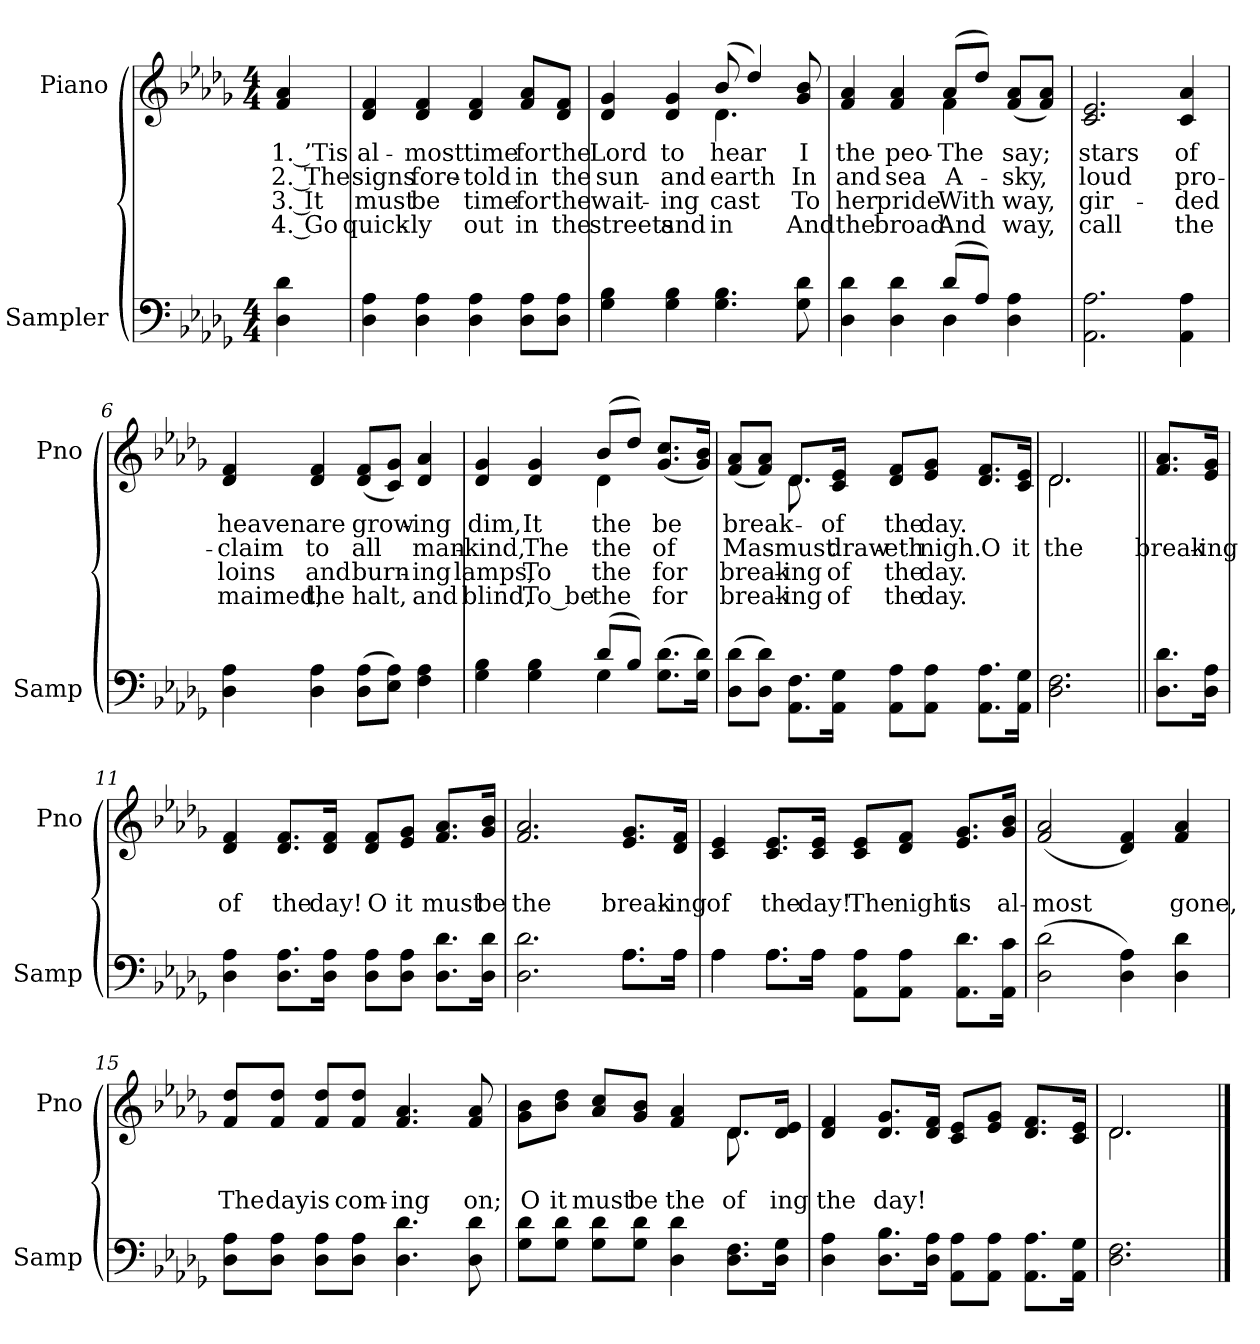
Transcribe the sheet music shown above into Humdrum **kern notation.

**kern	**kern	**text	**text	**text	**text
*part2	*part1	*part1	*part1	*part1	*part1
*staff2	*staff1	*staff1	*staff1	*staff1	*staff1
*I"Sampler	*I"Piano	*	*	*	*
*I'Samp	*I'Pno	*	*	*	*
*clefF4	*clefG2	*	*	*	*
*k[b-e-a-d-g-]	*k[b-e-a-d-g-]	*	*	*	*
*D-:	*D-:	*	*	*	*
*M4/4	*M4/4	*	*	*	*
=1	=1	=1	=1	=1	=1
4D- 4d-	4f 4a-	1. ’Tis	2. The	3. It	4. Go
=2	=2	=2	=2	=2	=2
4D- 4A-	4d- 4f	al-	signs	must	quick-
4D- 4A-	4d- 4f	-most	fore-	be	-ly
4D- 4A-	4d- 4f	time	-told	time	out
8D-\ 8A-\L	8f/ 8a-/L	for	in	for	in
8D-\ 8A-\J	8d-/ 8f/J	the	the	the	the
=3	=3	=3	=3	=3	=3
*	*^	*	*	*	*
4G- 4B-	4d- 4g-	2ryy	Lord	sun	wait-	streets
4G- 4B-	4d- 4g-	.	to	and	-ing	and
4.G- 4.B-	(8b-/	4.d-	hear	earth	cast	in
.	4dd-/)	.	.	.	.	.
8G- 8d-	8g- 8b-	8ryy	I	In	To	And
=4	=4	=4	=4	=4	=4	=4
*^	*	*	*	*	*	*
4D- 4d-	2ryy	4f 4a-	2ryy	the	and	her	the
4D- 4d-	.	4f 4a-	.	peo-	sea	pride	broad
(8d-/L	4D-	(8a-/L	4f	The	A-	With	And
8A-/J)	.	8dd-/J)	.	.	.	.	.
4D- 4A-	4ryy	(8f/ 8a-/L	4ryy	say;	sky,	-way,	-way,
.	.	8f/ 8a-/J)	.	.	.	.	.
*v	*v	*	*	*	*	*	*
*	*v	*v	*	*	*	*
=5	=5	=5	=5	=5	=5
2.AA- 2.A-	2.c 2.e-	stars	-loud	gir-	call
4AA- 4A-	4c 4a-	of	pro-	-ded	the
=6	=6	=6	=6	=6	=6
4D- 4A-	4d- 4f	heaven	-claim	loins	maimed,
4D- 4A-	4d- 4f	are	to	and	the
(8D-\ 8A-\L	(8d-/ 8f/L	grow-	all	burn-	halt,
8E-\ 8A-\J)	8c/ 8g-/J)	.	.	.	.
4F 4A-	4d- 4a-	-ing	man-	-ing	and
=7	=7	=7	=7	=7	=7
*^	*^	*	*	*	*
4G- 4B-	2ryy	4d- 4g-	2ryy	dim,	-kind,	lamps,	blind,
4G- 4B-	.	4d- 4g-	.	It	The	To	To be
(8d-/L	4G-	(8b-/L	4d-	the	the	the	the
8B-/J)	.	8dd-/J)	.	.	.	.	.
(8.G-\ 8.d-\L	4ryy	(8.g-/ 8.cc/L	4ryy	be	of	for	for
16G-\ 16d-\Jk)	.	16g-/ 16b-/Jk)	.	.	.	.	.
*v	*v	*	*	*	*	*	*
=8	=8	=8	=8	=8	=8	=8
(8D-\ 8d-\L	(8f/ 8a-/L	4ryy	break-	Mas-	break-	break-
8D-\ 8d-\J)	8f/ 8a-/J)	.	.	.	.	.
8.AA-\ 8.F\L	8.d-/L	8.d-	.	must	-ing	-ing
16AA-\ 16G-\Jk	16c/ 16e-/Jk	2ryy	of	draw-	of	of
8AA-\ 8A-\L	8d-/ 8f/L	.	the	-eth	the	the
8AA-\ 8A-\J	8e-/ 8g-/J	.	day.	nigh.	day.	day.
8.AA-\ 8.A-\L	8.d-/ 8.f/L	.	.	O	.	.
16AA-\ 16G-\Jk	16c/ 16e-/Jk	16ryy	.	it	.	.
=9	=9	=9	=9	=9	=9	=9
2.D- 2.F	2.d-/	2.d-	.	the	.	.
=10||	=10||	=10||	=10||	=10||	=10||	=10||
!	!LO:TX:t=Refrain	!	!	!	!	!
*	*v	*v	*	*	*	*
8.D-\ 8.d-\L	8.f/ 8.a-/L	.	break-	.	.
16D-\ 16A-\Jk	16e-/ 16g-/Jk	.	-ing	.	.
=11	=11	=11	=11	=11	=11
4D- 4A-	4d- 4f	.	of	.	.
8.D-\ 8.A-\L	8.d-/ 8.f/L	.	the	.	.
16D-\ 16A-\Jk	16d-/ 16f/Jk	.	day!	.	.
8D-\ 8A-\L	8d-/ 8f/L	.	O	.	.
8D-\ 8A-\J	8e-/ 8g-/J	.	it	.	.
8.D-\ 8.d-\L	8.f/ 8.a-/L	.	must	.	.
16D-\ 16d-\Jk	16g-/ 16b-/Jk	.	be	.	.
=12	=12	=12	=12	=12	=12
*^	*	*	*	*	*
2.D- 2.d-	2.ryy	2.f 2.a-	.	the	.	.
8.A-\L	8.A-\L	8.e-/ 8.g-/L	.	break-	.	.
16A-\Jk	16A-\Jk	16d-/ 16f/Jk	.	-ing	.	.
=13	=13	=13	=13	=13	=13	=13
4A-\	4A-	4c 4e-	.	of	.	.
8.A-\L	8.A-\L	8.c/ 8.e-/L	.	the	.	.
16A-\Jk	16A-\Jk	16c/ 16e-/Jk	.	day!	.	.
8AA-\ 8A-\L	2ryy	8c/ 8e-/L	.	The	.	.
8AA-\ 8A-\J	.	8d-/ 8f/J	.	night	.	.
8.AA-\ 8.d-\L	.	8.e-/ 8.g-/L	.	is	.	.
16AA-\ 16c\Jk	.	16g-/ 16b-/Jk	.	al-	.	.
*v	*v	*	*	*	*	*
=14	=14	=14	=14	=14	=14
(2D- 2d-	(2f 2a-	.	-most	.	.
4D- 4A-)	4d- 4f)	.	.	.	.
4D- 4d-	4f 4a-	.	gone,	.	.
=15	=15	=15	=15	=15	=15
8D-\ 8A-\L	8f/ 8dd-/L	.	The	.	.
8D-\ 8A-\J	8f/ 8dd-/J	.	day	.	.
8D-\ 8A-\L	8f/ 8dd-/L	.	is	.	.
8D-\ 8A-\J	8f/ 8dd-/J	.	com-	.	.
4.D- 4.d-	4.f 4.a-	.	-ing	.	.
8D- 8d-	8f 8a-	.	on;	.	.
=16	=16	=16	=16	=16	=16
*	*^	*	*	*	*
8G-\ 8d-\L	8g-\ 8b-\L	2.ryy	.	O	.	.
8G-\ 8d-\J	8b-\ 8dd-\J	.	.	it	.	.
8G-\ 8d-\L	8a-/ 8cc/L	.	.	must	.	.
8G-\ 8d-\J	8g-/ 8b-/J	.	.	be	.	.
4D- 4d-	4f 4a-	.	.	the	.	.
8.D-\ 8.F\L	8.d-/L	8.d-	.	of	.	.
16D-\ 16G-\Jk	16d-/ 16e-/Jk	16ryy	.	-ing	.	.
*	*v	*v	*	*	*	*
=17	=17	=17	=17	=17	=17
4D- 4A-	4d- 4f	.	the	.	.
8.D-\ 8.B-\L	8.d-/ 8.g-/L	.	day!	.	.
16D-\ 16A-\Jk	16d-/ 16f/Jk	.	.	.	.
8AA-\ 8A-\L	8c/ 8e-/L	.	.	.	.
8AA-\ 8A-\J	8e-/ 8g-/J	.	.	.	.
8.AA-\ 8.A-\L	8.d-/ 8.f/L	.	.	.	.
16AA-\ 16G-\Jk	16c/ 16e-/Jk	.	.	.	.
=18	=18	=18	=18	=18	=18
*	*^	*	*	*	*
2.D- 2.F	2.d-/	2.d-	.	.	.	.
*	*v	*v	*	*	*	*
==	==	==	==	==	==
*-	*-	*-	*-	*-	*-
